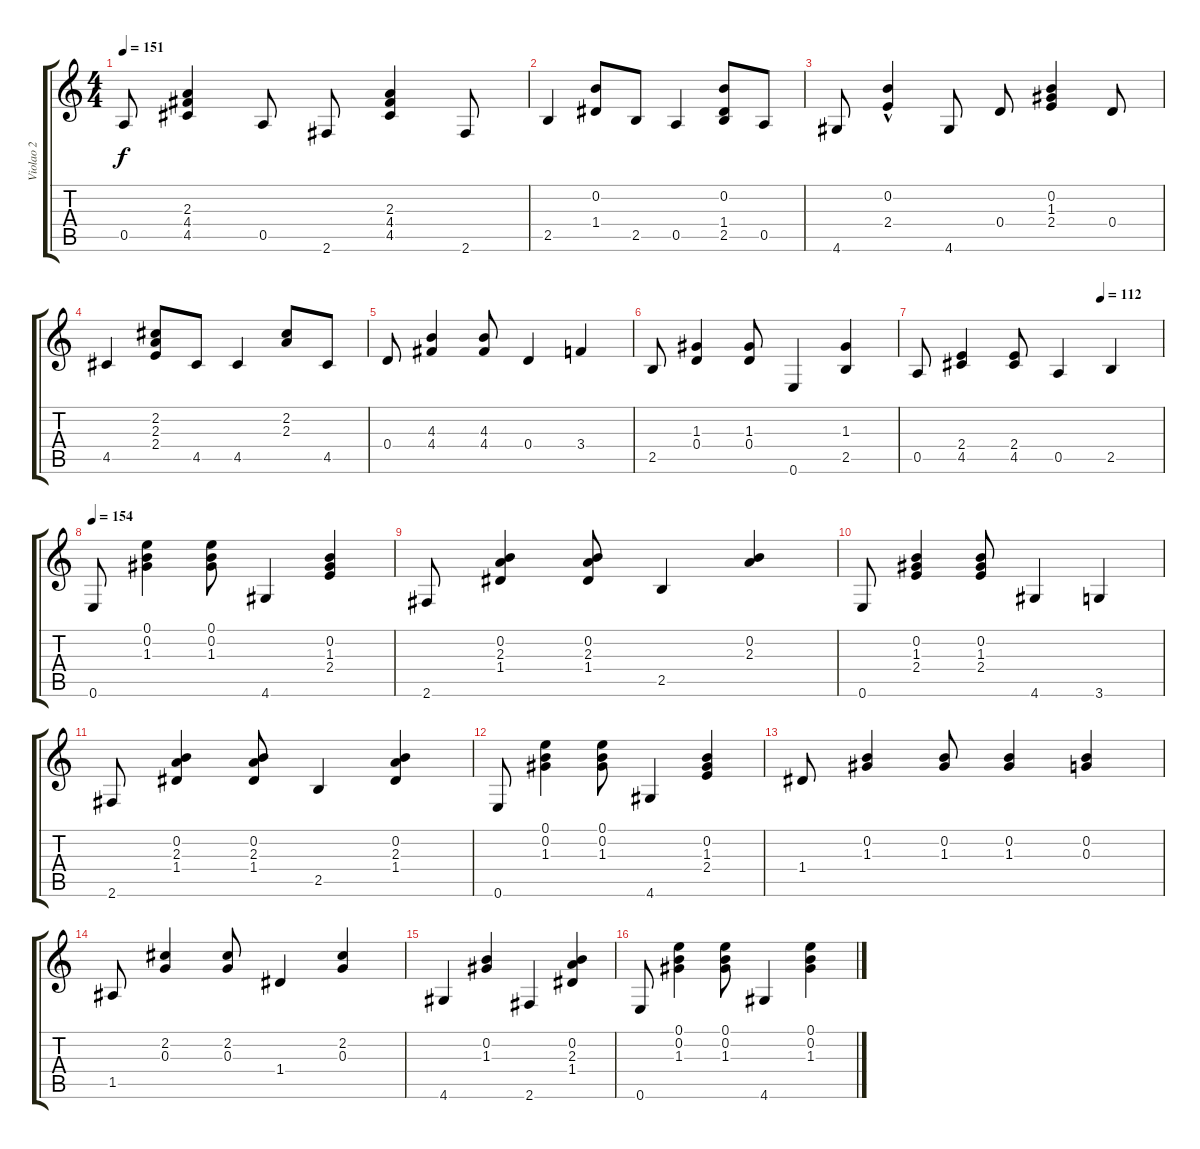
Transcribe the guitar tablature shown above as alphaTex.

\track ("Violao 2" "Violao 2") {instrument acousticguitarnylon}
\staff {score tabs}
\tuning (E4 B3 G3 D3 A2 E2) {hide}
\ts (4 4)
\tempo 151
\clef g2
\ks c
0.5.8{dy f} (2.3 4.4 4.5).4 0.5.8 2.6.8 (2.3 4.4 4.5).4 2.6.8 |
2.5.4 (0.2 1.4).8 2.5.8 0.5.4 (0.2 1.4 2.5).8 0.5.8 |
4.6.8 (0.2{hac} 2.4).4 4.6.8 0.4.8 (0.2 1.3 2.4).4 0.4.8 |
4.5.4 (2.2 2.3 2.4).8 4.5.8 4.5.4 (2.2 2.3).8 4.5.8 |
0.4.8 (4.3 4.4).4 (4.3 4.4).8 0.4.4 3.4.4 |
2.5.8 (1.3 0.4).4 (1.3 0.4).8 0.6.4 (1.3 2.5).4 |
\tempo (112 0.75)
0.5.8 (2.4 4.5).4 (2.4 4.5).8 0.5.4 2.5.4 |
\tempo 154
0.6.8 (0.1 0.2 1.3).4 (0.1 0.2 1.3).8 4.6.4 (0.2 1.3 2.4).4 |
2.6.8 (0.2 2.3 1.4).4 (0.2 2.3 1.4).8 2.5.4 (0.2 2.3).4 |
0.6.8 (0.2 1.3 2.4).4 (0.2 1.3 2.4).8 4.6.4 3.6.4 |
2.6.8 (0.2 2.3 1.4).4 (0.2 2.3 1.4).8 2.5.4 (0.2 2.3 1.4).4 |
0.6.8 (0.1 0.2 1.3).4 (0.1 0.2 1.3).8 4.6.4 (0.2 1.3 2.4).4 |
1.4.8 (0.2 1.3).4 (0.2 1.3).8 (0.2 1.3).4 (0.2 0.3).4 |
1.5.8 (2.2 0.3).4 (2.2 0.3).8 1.4.4 (2.2 0.3).4 |
4.6.4 (0.2 1.3).4 2.6.4 (0.2 2.3 1.4).4 |
0.6.8 (0.1 0.2 1.3).4 (0.1 0.2 1.3).8 4.6.4 (0.1 0.2 1.3).4
